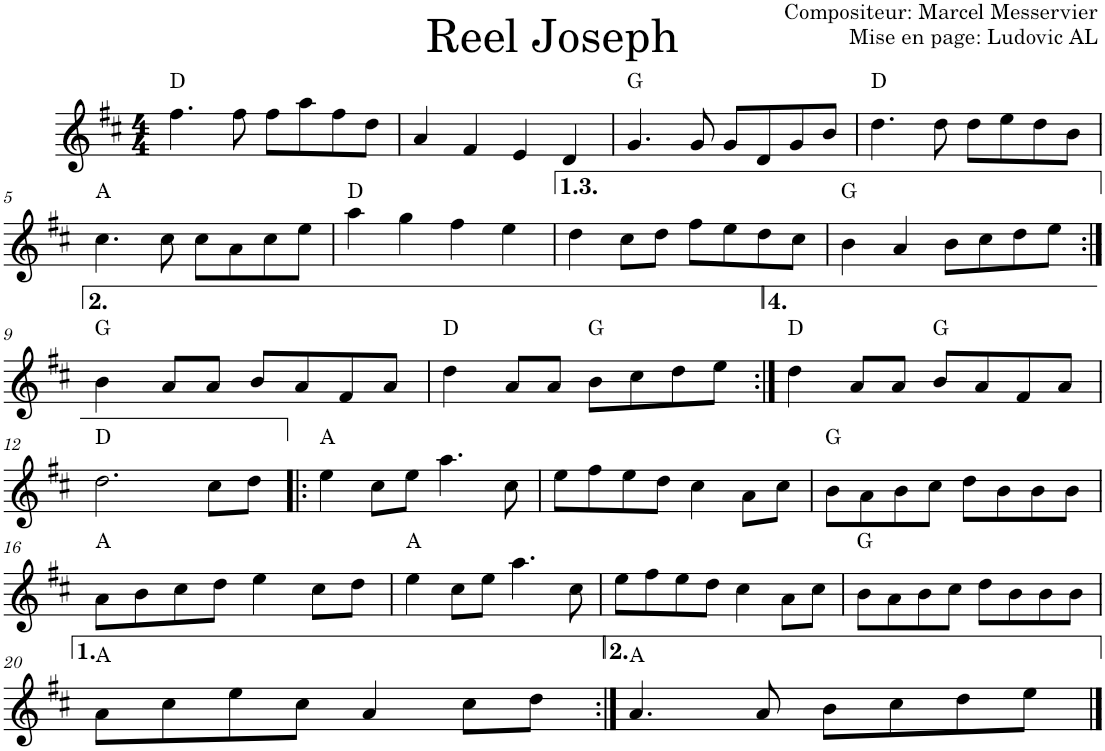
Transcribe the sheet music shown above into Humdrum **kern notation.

**kern	**harte
*part1	*part1
*staff1	*
*I"Violon	*
*I'Vln.	*
*clefG2	*
*k[f#c#]	*
*M4/4	*
=1	=1
4.ff#\	D:maj
8ff#\	.
8ff#\L	.
8aa\	.
8ff#\	.
8dd\J	.
=2	=2
4a/	.
4f#/	.
4e/	.
4d/	.
=3	=3
4.g/	G:maj
8g/	.
8g/L	.
8d/	.
8g/	.
8b/J	.
=4	=4
4.dd\	D:maj
8dd\	.
8dd\L	.
8ee\	.
8dd\	.
8b\J	.
!!LO:LB:g=z
=5	=5
4.cc#\	A:maj
8cc#\	.
8cc#\L	.
8a\	.
8cc#\	.
8ee\J	.
=6	=6
4aa\	D:maj
4gg\	.
4ff#\	.
4ee\	.
=7	=7
4dd\	.
8cc#\L	.
8dd\J	.
8ff#\L	.
8ee\	.
8dd\	.
8cc#\J	.
=8	=8
4b\	G:maj
4a/	.
8b\L	.
8cc#\	.
8dd\	.
8ee\J	.
!!LO:LB:g=z
=9:|!	=9:|!
4b\	G:maj
8a/L	.
8a/J	.
8b/L	.
8a/	.
8f#/	.
8a/J	.
=10	=10
4dd\	D:maj
8a/L	.
8a/J	.
8b\L	G:maj
8cc#\	.
8dd\	.
8ee\J	.
=11:|!	=11:|!
4dd\	D:maj
8a/L	.
8a/J	.
8b/L	G:maj
8a/	.
8f#/	.
8a/J	.
!!LO:LB:g=z
=12	=12
2.dd\	D:maj
8cc#\L	.
8dd\J	.
=13!|:	=13!|:
4ee\	A:maj
8cc#\L	.
8ee\J	.
4.aa\	.
8cc#\	.
=14	=14
8ee\L	.
8ff#\	.
8ee\	.
8dd\J	.
4cc#\	.
8a\L	.
8cc#\J	.
=15	=15
8b\L	G:maj
8a\	.
8b\	.
8cc#\J	.
8dd\L	.
8b\	.
8b\	.
8b\J	.
!!LO:LB:g=z
=16	=16
8a\L	A:maj
8b\	.
8cc#\	.
8dd\J	.
4ee\	.
8cc#\L	.
8dd\J	.
=17	=17
4ee\	A:maj
8cc#\L	.
8ee\J	.
4.aa\	.
8cc#\	.
=18	=18
8ee\L	.
8ff#\	.
8ee\	.
8dd\J	.
4cc#\	.
8a\L	.
8cc#\J	.
=19	=19
8b\L	G:maj
8a\	.
8b\	.
8cc#\J	.
8dd\L	.
8b\	.
8b\	.
8b\J	.
!!LO:LB:g=z
=20	=20
8a\L	A:maj
8cc#\	.
8ee\	.
8cc#\J	.
4a/	.
8cc#\L	.
8dd\J	.
=21:|!	=21:|!
4.a/	A:maj
8a/	.
8b\L	.
8cc#\	.
8dd\	.
8ee\J	.
==	==
*-	*-
